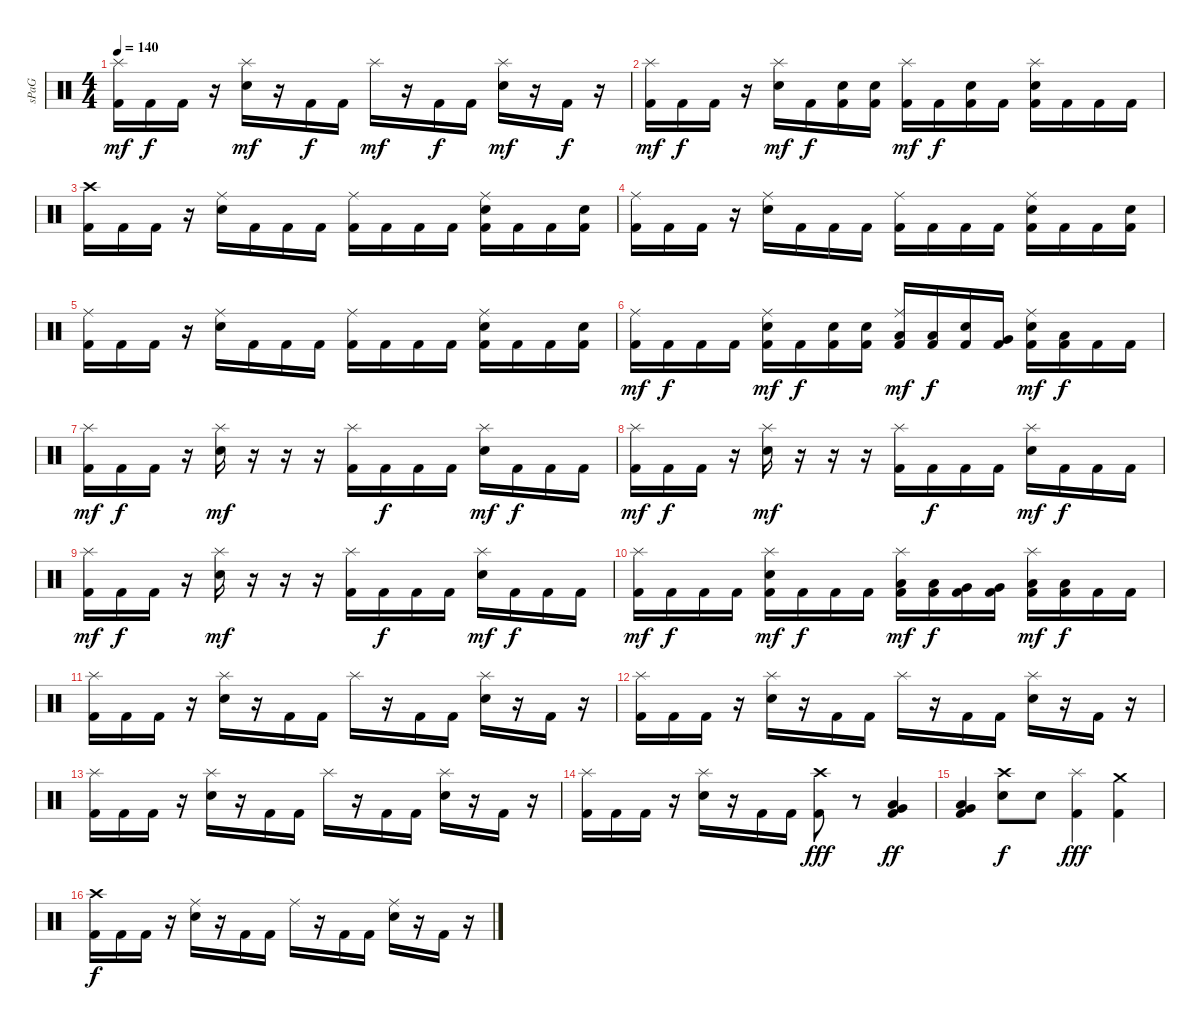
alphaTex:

\track ("sPaG" "sPaG") {instrument percussion}
\staff {score}
\articulation defaults
\ts (4 4)
\tempo 140
\clef neutral
\ks c
("Splash (hit)" "Kick (hit) 2").16{dy mf} "Kick (hit) 2".16{dy f} "Kick (hit) 2".16 r.16 ("Splash (hit)" "Snare (hit) 2").16{dy mf} r.16 "Kick (hit) 2".16{dy f} "Kick (hit) 2".16 "Splash (hit)".16{dy mf} r.16 "Kick (hit) 2".16{dy f} "Kick (hit) 2".16 ("Splash (hit)" "Snare (hit) 2").16{dy mf} r.16 "Kick (hit) 2".16{dy f} r.16 |
("Splash (hit)" "Kick (hit) 2").16{dy mf} "Kick (hit) 2".16{dy f} "Kick (hit) 2".16 r.16 ("Splash (hit)" "Snare (hit) 2").16{dy mf} "Kick (hit) 2".16{dy f} ("Snare (hit) 2" "Kick (hit) 2").16 ("Snare (hit) 2" "Kick (hit) 2").16 ("Splash (hit)" "Kick (hit) 2").16{dy mf} "Kick (hit) 2".16{dy f} ("Snare (hit) 2" "Kick (hit) 2").16 "Kick (hit) 2".16 ("Splash (hit)" "Snare (hit) 2" "Kick (hit) 2").16 "Kick (hit) 2".16 "Kick (hit) 2".16 "Kick (hit) 2".16 |
("Crash high (hit)" "Kick (hit) 2").16 "Kick (hit) 2".16 "Kick (hit) 2".16 r.16 ("Ride (middle)" "Snare (hit) 2").16 "Kick (hit) 2".16 "Kick (hit) 2".16 "Kick (hit) 2".16 ("Ride (middle)" "Kick (hit) 2").16 "Kick (hit) 2".16 "Kick (hit) 2".16 "Kick (hit) 2".16 ("Ride (middle)" "Snare (hit) 2" "Kick (hit) 2").16 "Kick (hit) 2".16 "Kick (hit) 2".16 ("Snare (hit) 2" "Kick (hit) 2").16 |
("Ride (middle)" "Kick (hit) 2").16 "Kick (hit) 2".16 "Kick (hit) 2".16 r.16 ("Ride (middle)" "Snare (hit) 2").16 "Kick (hit) 2".16 "Kick (hit) 2".16 "Kick (hit) 2".16 ("Ride (middle)" "Kick (hit) 2").16 "Kick (hit) 2".16 "Kick (hit) 2".16 "Kick (hit) 2".16 ("Ride (middle)" "Snare (hit) 2" "Kick (hit) 2").16 "Kick (hit) 2".16 "Kick (hit) 2".16 ("Snare (hit) 2" "Kick (hit) 2").16 |
("Ride (middle)" "Kick (hit) 2").16 "Kick (hit) 2".16 "Kick (hit) 2".16 r.16 ("Ride (middle)" "Snare (hit) 2").16 "Kick (hit) 2".16 "Kick (hit) 2".16 "Kick (hit) 2".16 ("Ride (middle)" "Kick (hit) 2").16 "Kick (hit) 2".16 "Kick (hit) 2".16 "Kick (hit) 2".16 ("Ride (middle)" "Snare (hit) 2" "Kick (hit) 2").16 "Kick (hit) 2".16 "Kick (hit) 2".16 ("Snare (hit) 2" "Kick (hit) 2").16 |
("Ride (middle)" "Kick (hit) 2").16{dy mf} "Kick (hit) 2".16{dy f} "Kick (hit) 2".16 "Kick (hit) 2".16 ("Ride (middle)" "Snare (hit) 2" "Kick (hit) 2").16{dy mf} "Kick (hit) 2".16{dy f} ("Snare (hit) 2" "Kick (hit) 2").16 ("Snare (hit) 2" "Kick (hit) 2").16 ("Ride (middle)" "Low Tom (hit)" "Kick (hit) 2").16{dy mf} ("Low Tom (hit)" "Kick (hit) 2").16{dy f} ("Snare (hit) 2" "Kick (hit) 2").16 ("Very Low Tom (hit)" "Kick (hit) 2").16 ("Ride (middle)" "Snare (hit) 2" "Kick (hit) 2").16{dy mf} ("Low Floor Tom (hit)" "Kick (hit) 2").16{dy f} "Kick (hit) 2".16 "Kick (hit) 2".16 |
("Splash (hit)" "Kick (hit) 2").16{dy mf} "Kick (hit) 2".16{dy f} "Kick (hit) 2".16 r.16 ("Splash (hit)" "Snare (hit) 2").16{dy mf} r.16 r.16 r.16 ("Splash (hit)" "Kick (hit) 2").16 "Kick (hit) 2".16{dy f} "Kick (hit) 2".16 "Kick (hit) 2".16 ("Splash (hit)" "Snare (hit) 2").16{dy mf} "Kick (hit) 2".16{dy f} "Kick (hit) 2".16 "Kick (hit) 2".16 |
("Splash (hit)" "Kick (hit) 2").16{dy mf} "Kick (hit) 2".16{dy f} "Kick (hit) 2".16 r.16 ("Splash (hit)" "Snare (hit) 2").16{dy mf} r.16 r.16 r.16 ("Splash (hit)" "Kick (hit) 2").16 "Kick (hit) 2".16{dy f} "Kick (hit) 2".16 "Kick (hit) 2".16 ("Splash (hit)" "Snare (hit) 2").16{dy mf} "Kick (hit) 2".16{dy f} "Kick (hit) 2".16 "Kick (hit) 2".16 |
("Splash (hit)" "Kick (hit) 2").16{dy mf} "Kick (hit) 2".16{dy f} "Kick (hit) 2".16 r.16 ("Splash (hit)" "Snare (hit) 2").16{dy mf} r.16 r.16 r.16 ("Splash (hit)" "Kick (hit) 2").16 "Kick (hit) 2".16{dy f} "Kick (hit) 2".16 "Kick (hit) 2".16 ("Splash (hit)" "Snare (hit) 2").16{dy mf} "Kick (hit) 2".16{dy f} "Kick (hit) 2".16 "Kick (hit) 2".16 |
("Splash (hit)" "Kick (hit) 2").16{dy mf} "Kick (hit) 2".16{dy f} "Kick (hit) 2".16 "Kick (hit) 2".16 ("Splash (hit)" "Snare (hit) 2" "Kick (hit) 2").16{dy mf} "Kick (hit) 2".16{dy f} "Kick (hit) 2".16 "Kick (hit) 2".16 ("Splash (hit)" "Low Tom (hit)" "Kick (hit) 2").16{dy mf} ("Low Tom (hit)" "Kick (hit) 2").16{dy f} ("Very Low Tom (hit)" "Kick (hit) 2").16 ("Very Low Tom (hit)" "Kick (hit) 2").16 ("Splash (hit)" "Low Floor Tom (hit)" "Kick (hit) 2").16{dy mf} ("Low Floor Tom (hit)" "Kick (hit) 2").16{dy f} "Kick (hit) 2".16 "Kick (hit) 2".16 |
("Splash (hit)" "Kick (hit) 2").16 "Kick (hit) 2".16 "Kick (hit) 2".16 r.16 ("Splash (hit)" "Snare (hit) 2").16 r.16 "Kick (hit) 2".16 "Kick (hit) 2".16 "Splash (hit)".16 r.16 "Kick (hit) 2".16 "Kick (hit) 2".16 ("Splash (hit)" "Snare (hit) 2").16 r.16 "Kick (hit) 2".16 r.16 |
("Splash (hit)" "Kick (hit) 2").16 "Kick (hit) 2".16 "Kick (hit) 2".16 r.16 ("Splash (hit)" "Snare (hit) 2").16 r.16 "Kick (hit) 2".16 "Kick (hit) 2".16 "Splash (hit)".16 r.16 "Kick (hit) 2".16 "Kick (hit) 2".16 ("Splash (hit)" "Snare (hit) 2").16 r.16 "Kick (hit) 2".16 r.16 |
("Splash (hit)" "Kick (hit) 2").16 "Kick (hit) 2".16 "Kick (hit) 2".16 r.16 ("Splash (hit)" "Snare (hit) 2").16 r.16 "Kick (hit) 2".16 "Kick (hit) 2".16 "Splash (hit)".16 r.16 "Kick (hit) 2".16 "Kick (hit) 2".16 ("Splash (hit)" "Snare (hit) 2").16 r.16 "Kick (hit) 2".16 r.16 |
("Splash (hit)" "Kick (hit) 2").16 "Kick (hit) 2".16 "Kick (hit) 2".16 r.16 ("Splash (hit)" "Snare (hit) 2").16 r.16 "Kick (hit) 2".16 "Kick (hit) 2".16 ("Crash high (hit)" "Kick (hit) 2").8{dy fff} r.8 ("Low Tom (hit)" "Very Low Tom (hit)" "Kick (hit) 2").4{dy ff} |
("Low Tom (hit)" "Very Low Tom (hit)" "Kick (hit) 2").4 ("Crash high (hit)" "Snare (hit) 2").8{dy f} "Snare (hit) 2".8 ("Splash (hit)" "Kick (hit) 2").4{dy fff} ("Crash medium (hit)" "Kick (hit) 2").4 |
("Crash high (hit)" "Kick (hit) 2").16{dy f} "Kick (hit) 2".16 "Kick (hit) 2".16 r.16 ("Ride (middle)" "Snare (hit) 2").16 r.16 "Kick (hit) 2".16 "Kick (hit) 2".16 "Ride (middle)".16 r.16 "Kick (hit) 2".16 "Kick (hit) 2".16 ("Ride (middle)" "Snare (hit) 2").16 r.16 "Kick (hit) 2".16 r.16
